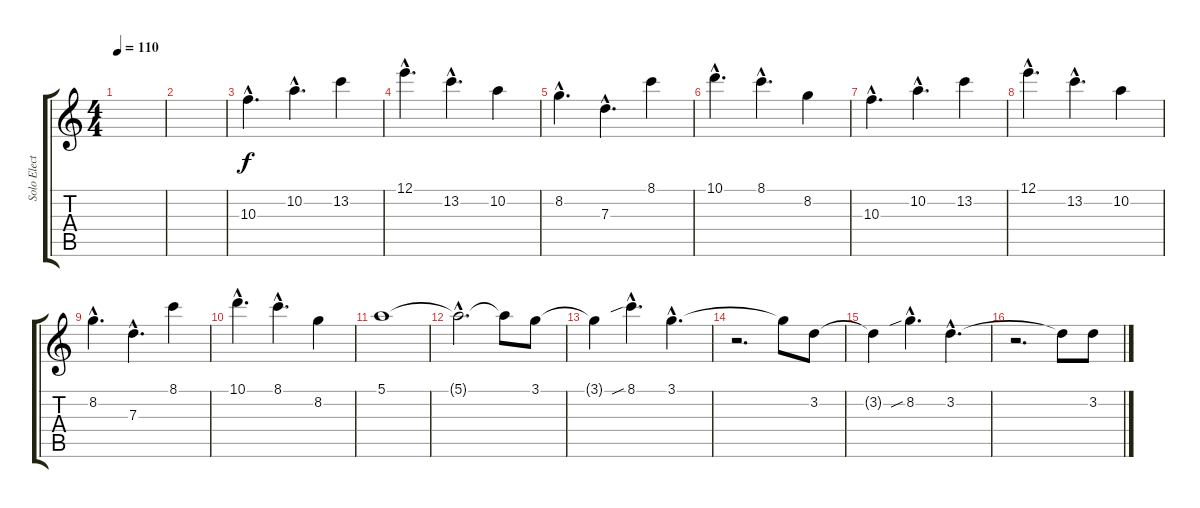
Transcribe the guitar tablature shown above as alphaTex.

\track ("Solo Electric Guitar" "Solo Elect") {instrument electricguitarjazz}
\staff {score tabs}
\tuning (E4 B3 G3 D3 A2 E2) {hide}
\ts (4 4)
\tempo 110
\clef g2
\ks c
|
|
10.3{hac}.4{d} 10.2{hac}.4{d} 13.2.4 |
12.1{hac}.4{d} 13.2{hac}.4{d} 10.2.4 |
8.2{hac}.4{d} 7.3{hac}.4{d} 8.1.4 |
10.1{hac}.4{d} 8.1{hac}.4{d} 8.2.4 |
10.3{hac}.4{d} 10.2{hac}.4{d} 13.2.4 |
12.1{hac}.4{d} 13.2{hac}.4{d} 10.2.4 |
8.2{hac}.4{d} 7.3{hac}.4{d} 8.1.4 |
10.1{hac}.4{d} 8.1{hac}.4{d} 8.2.4 |
5.1.1{balance 4} |
5.1{hac t}.2{d} 5.1{t}.8 3.1.8 |
3.1{t}.4 8.1{sib hac}.4{d} 3.1{hac}.4{d} |
r.2{d} 3.1{t}.8 3.2.8 |
3.2{t}.4 8.2{sib hac}.4{d} 3.2{hac}.4{d} |
r.2{d} 3.2{t}.8 3.2.8
